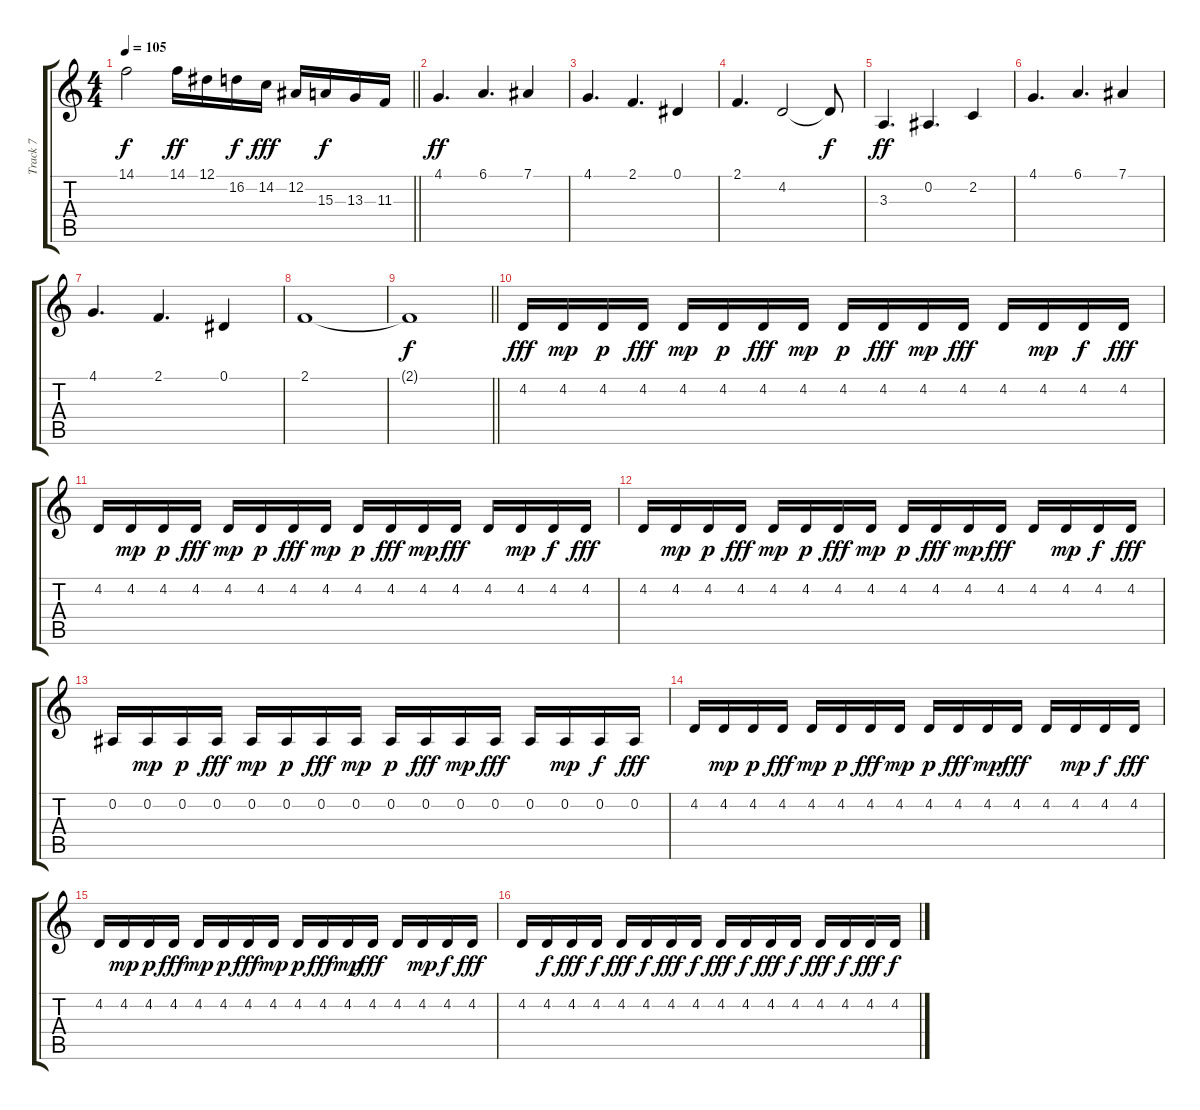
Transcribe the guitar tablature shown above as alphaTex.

\track ("Track 7" "Track 7") {instrument violin}
\staff {score tabs}
\tuning (Eb4 Bb3 Gb3 Db3 Ab2 Eb2) {hide}
\ts (4 4)
\tempo 105
\clef g2
\barLineRight lightlight
\ks c
14.1{t}.2{dy f} 14.1.16{dy ff} 12.1.16 16.2.16{dy f} 14.2.16{dy fff} 12.2.16 15.3.16{dy f} 13.3.16 11.3.16 |
4.1.4{d dy ff} 6.1.4{d} 7.1.4 |
4.1.4{d} 2.1.4{d} 0.1.4 |
2.1.4{d} 4.2.2 4.2{t}.8{dy f} |
3.3.4{d dy ff} 0.2.4{d} 2.2.4 |
4.1.4{d} 6.1.4{d} 7.1.4 |
4.1.4{d} 2.1.4{d} 0.1.4 |
2.1.1 |
\barLineRight lightlight
2.1{t}.1{dy f} |
4.2.16{dy fff} 4.2.16{dy mp} 4.2.16{dy p} 4.2.16{dy fff} 4.2.16{dy mp} 4.2.16{dy p} 4.2.16{dy fff} 4.2.16{dy mp} 4.2.16{dy p} 4.2.16{dy fff} 4.2.16{dy mp} 4.2.16{dy fff} 4.2.16 4.2.16{dy mp} 4.2.16{dy f} 4.2.16{dy fff} |
4.2.16 4.2.16{dy mp} 4.2.16{dy p} 4.2.16{dy fff} 4.2.16{dy mp} 4.2.16{dy p} 4.2.16{dy fff} 4.2.16{dy mp} 4.2.16{dy p} 4.2.16{dy fff} 4.2.16{dy mp} 4.2.16{dy fff} 4.2.16 4.2.16{dy mp} 4.2.16{dy f} 4.2.16{dy fff} |
4.2.16 4.2.16{dy mp} 4.2.16{dy p} 4.2.16{dy fff} 4.2.16{dy mp} 4.2.16{dy p} 4.2.16{dy fff} 4.2.16{dy mp} 4.2.16{dy p} 4.2.16{dy fff} 4.2.16{dy mp} 4.2.16{dy fff} 4.2.16 4.2.16{dy mp} 4.2.16{dy f} 4.2.16{dy fff} |
0.2.16 0.2.16{dy mp} 0.2.16{dy p} 0.2.16{dy fff} 0.2.16{dy mp} 0.2.16{dy p} 0.2.16{dy fff} 0.2.16{dy mp} 0.2.16{dy p} 0.2.16{dy fff} 0.2.16{dy mp} 0.2.16{dy fff} 0.2.16 0.2.16{dy mp} 0.2.16{dy f} 0.2.16{dy fff} |
4.2.16 4.2.16{dy mp} 4.2.16{dy p} 4.2.16{dy fff} 4.2.16{dy mp} 4.2.16{dy p} 4.2.16{dy fff} 4.2.16{dy mp} 4.2.16{dy p} 4.2.16{dy fff} 4.2.16{dy mp} 4.2.16{dy fff} 4.2.16 4.2.16{dy mp} 4.2.16{dy f} 4.2.16{dy fff} |
4.2.16 4.2.16{dy mp} 4.2.16{dy p} 4.2.16{dy fff} 4.2.16{dy mp} 4.2.16{dy p} 4.2.16{dy fff} 4.2.16{dy mp} 4.2.16{dy p} 4.2.16{dy fff} 4.2.16{dy mp} 4.2.16{dy fff} 4.2.16 4.2.16{dy mp} 4.2.16{dy f} 4.2.16{dy fff} |
4.2.16 4.2.16{dy f} 4.2.16{dy fff} 4.2.16{dy f} 4.2.16{dy fff} 4.2.16{dy f} 4.2.16{dy fff} 4.2.16{dy f} 4.2.16{dy fff} 4.2.16{dy f} 4.2.16{dy fff} 4.2.16{dy f} 4.2.16{dy fff} 4.2.16{dy f} 4.2.16{dy fff} 4.2.16{dy f}
